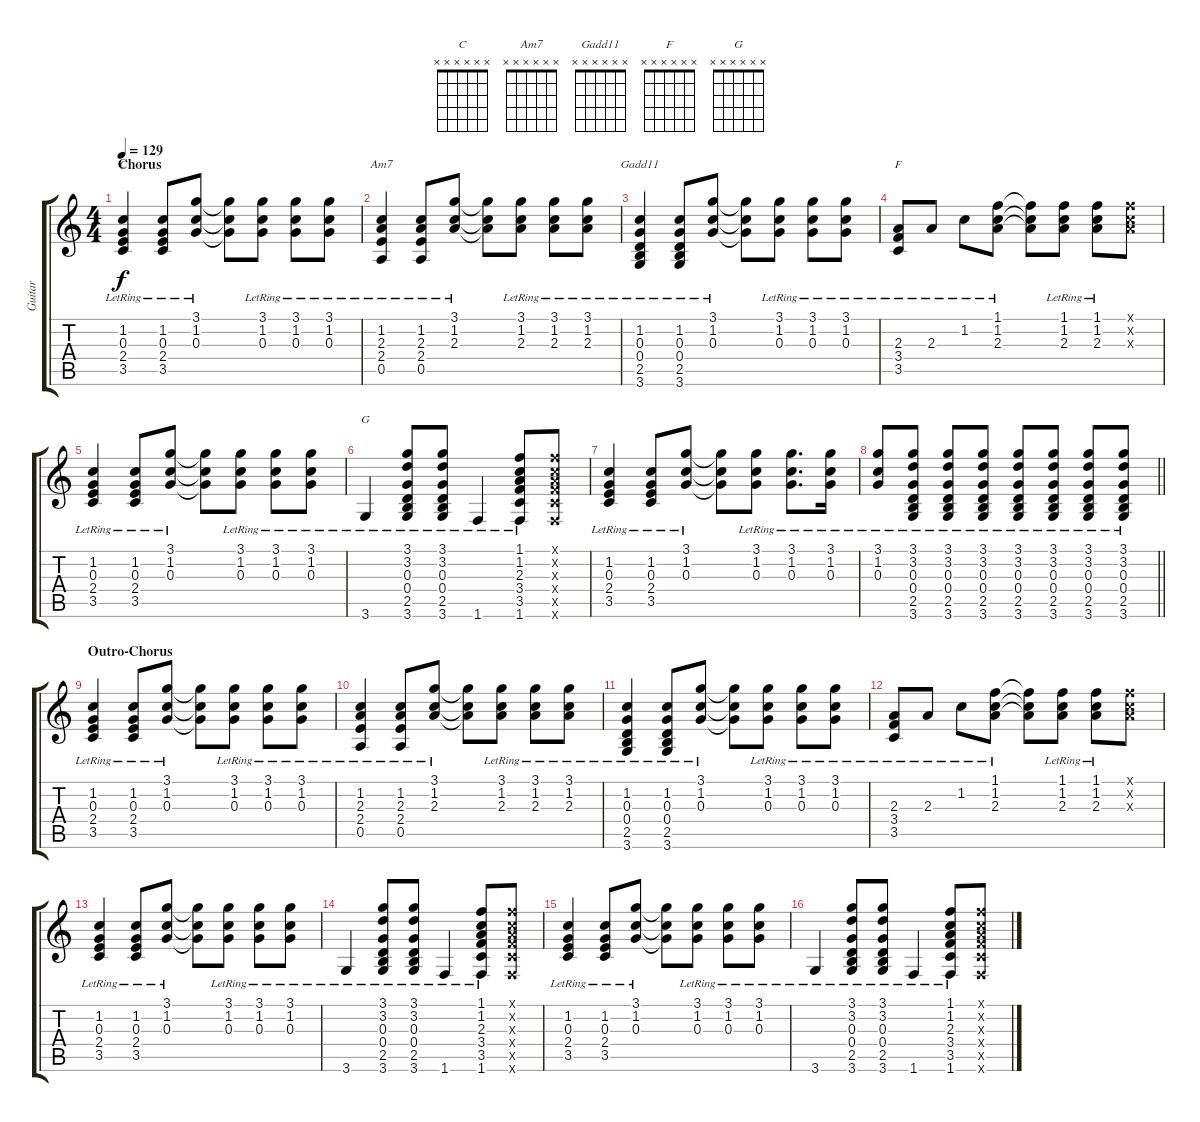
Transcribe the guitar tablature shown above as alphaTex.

\track ("Guitar" "Guitar") {instrument electricguitarclean}
\staff {score tabs}
\tuning (E4 B3 G3 D3 A2 E2) {hide}
\chord ("C" x x x x x x)
\chord ("Am7" x x x x x x)
\chord ("Gadd11" x x x x x x)
\chord ("F" x x x x x x)
\chord ("G" x x x x x x)
\ts (4 4)
\section ("" "Chorus")
\tempo 129
\clef g2
\ks c
(1.2{lr} 0.3{lr} 2.4{lr} 3.5{lr}).4{ch "C" dy f} (1.2{lr} 0.3{lr} 2.4{lr} 3.5{lr}).8 (3.1{lr} 1.2{lr} 0.3{lr}).8 (3.1{t} 1.2{t} 0.3{t}).8 (3.1{lr} 1.2{lr} 0.3{lr}).8 (3.1{lr} 1.2{lr} 0.3{lr}).8 (3.1{lr} 1.2{lr} 0.3{lr}).8 |
(1.2{lr} 2.3{lr} 2.4{lr} 0.5{lr}).4{ch "Am7"} (1.2{lr} 2.3{lr} 2.4{lr} 0.5{lr}).8 (3.1{lr} 1.2{lr} 2.3{lr}).8 (3.1{t} 1.2{t} 2.3{t}).8 (3.1{lr} 1.2{lr} 2.3{lr}).8 (3.1{lr} 1.2{lr} 2.3{lr}).8 (3.1{lr} 1.2{lr} 2.3{lr}).8 |
(1.2{lr} 0.3{lr} 0.4{lr} 2.5{lr} 3.6{lr}).4{ch "Gadd11"} (1.2{lr} 0.3{lr} 0.4{lr} 2.5{lr} 3.6{lr}).8 (3.1{lr} 1.2{lr} 0.3{lr}).8 (3.1{t} 1.2{t} 0.3{t}).8 (3.1{lr} 1.2{lr} 0.3{lr}).8 (3.1{lr} 1.2{lr} 0.3{lr}).8 (3.1{lr} 1.2{lr} 0.3{lr}).8 |
(2.3{lr} 3.4{lr} 3.5{lr}).8{ch "F"} 2.3{lr}.8 1.2{lr}.8 (1.1{lr} 1.2{lr} 2.3{lr}).8 (1.1{t} 1.2{t} 2.3{t}).8 (1.1{lr} 1.2{lr} 2.3{lr}).8 (1.1{lr} 1.2{lr} 2.3{lr}).8 (1.1{x} 1.2{x} 2.3{x}).8 |
(1.2{lr} 0.3{lr} 2.4{lr} 3.5{lr}).4 (1.2{lr} 0.3{lr} 2.4{lr} 3.5{lr}).8 (3.1{lr} 1.2{lr} 0.3{lr}).8 (3.1{t} 1.2{t} 0.3{t}).8 (3.1{lr} 1.2{lr} 0.3{lr}).8 (3.1{lr} 1.2{lr} 0.3{lr}).8 (3.1{lr} 1.2{lr} 0.3{lr}).8 |
3.6{lr}.4{ch "G"} (3.1{lr} 3.2{lr} 0.3{lr} 0.4{lr} 2.5{lr} 3.6{lr}).8 (3.1{lr} 3.2{lr} 0.3{lr} 0.4{lr} 2.5{lr} 3.6{lr}).8 1.6{lr}.4 (1.1{lr} 1.2{lr} 2.3{lr} 3.4{lr} 3.5{lr} 1.6{lr}).8 (1.1{x} 1.2{x} 2.3{x} 3.4{x} 3.5{x} 1.6{x}).8 |
(1.2{lr} 0.3{lr} 2.4{lr} 3.5{lr}).4 (1.2{lr} 0.3{lr} 2.4{lr} 3.5{lr}).8 (3.1{lr} 1.2{lr} 0.3{lr}).8 (3.1{t} 1.2{t} 0.3{t}).8 (3.1{lr} 1.2{lr} 0.3{lr}).8 (3.1{lr} 1.2{lr} 0.3{lr}).8{d} (3.1{lr} 1.2{lr} 0.3{lr}).16 |
\barLineRight lightlight
(3.1{lr} 1.2{lr} 0.3{lr}).8 (3.1{lr} 3.2{lr} 0.3{lr} 0.4{lr} 2.5{lr} 3.6{lr}).8 (3.1{lr} 3.2{lr} 0.3{lr} 0.4{lr} 2.5{lr} 3.6{lr}).8 (3.1{lr} 3.2{lr} 0.3{lr} 0.4{lr} 2.5{lr} 3.6{lr}).8 (3.1{lr} 3.2{lr} 0.3{lr} 0.4{lr} 2.5{lr} 3.6{lr}).8 (3.1{lr} 3.2{lr} 0.3{lr} 0.4{lr} 2.5{lr} 3.6{lr}).8 (3.1{lr} 3.2{lr} 0.3{lr} 0.4{lr} 2.5{lr} 3.6{lr}).8 (3.1{lr} 3.2{lr} 0.3{lr} 0.4{lr} 2.5{lr} 3.6{lr}).8 |
\section ("" "Outro-Chorus")
(1.2{lr} 0.3{lr} 2.4{lr} 3.5{lr}).4 (1.2{lr} 0.3{lr} 2.4{lr} 3.5{lr}).8 (3.1{lr} 1.2{lr} 0.3{lr}).8 (3.1{t} 1.2{t} 0.3{t}).8 (3.1{lr} 1.2{lr} 0.3{lr}).8 (3.1{lr} 1.2{lr} 0.3{lr}).8 (3.1{lr} 1.2{lr} 0.3{lr}).8 |
(1.2{lr} 2.3{lr} 2.4{lr} 0.5{lr}).4 (1.2{lr} 2.3{lr} 2.4{lr} 0.5{lr}).8 (3.1{lr} 1.2{lr} 2.3{lr}).8 (3.1{t} 1.2{t} 2.3{t}).8 (3.1{lr} 1.2{lr} 2.3{lr}).8 (3.1{lr} 1.2{lr} 2.3{lr}).8 (3.1{lr} 1.2{lr} 2.3{lr}).8 |
(1.2{lr} 0.3{lr} 0.4{lr} 2.5{lr} 3.6{lr}).4 (1.2{lr} 0.3{lr} 0.4{lr} 2.5{lr} 3.6{lr}).8 (3.1{lr} 1.2{lr} 0.3{lr}).8 (3.1{t} 1.2{t} 0.3{t}).8 (3.1{lr} 1.2{lr} 0.3{lr}).8 (3.1{lr} 1.2{lr} 0.3{lr}).8 (3.1{lr} 1.2{lr} 0.3{lr}).8 |
(2.3{lr} 3.4{lr} 3.5{lr}).8 2.3{lr}.8 1.2{lr}.8 (1.1{lr} 1.2{lr} 2.3{lr}).8 (1.1{t} 1.2{t} 2.3{t}).8 (1.1{lr} 1.2{lr} 2.3{lr}).8 (1.1{lr} 1.2{lr} 2.3{lr}).8 (1.1{x} 1.2{x} 2.3{x}).8 |
(1.2{lr} 0.3{lr} 2.4{lr} 3.5{lr}).4 (1.2{lr} 0.3{lr} 2.4{lr} 3.5{lr}).8 (3.1{lr} 1.2{lr} 0.3{lr}).8 (3.1{t} 1.2{t} 0.3{t}).8 (3.1{lr} 1.2{lr} 0.3{lr}).8 (3.1{lr} 1.2{lr} 0.3{lr}).8 (3.1{lr} 1.2{lr} 0.3{lr}).8 |
3.6{lr}.4 (3.1{lr} 3.2{lr} 0.3{lr} 0.4{lr} 2.5{lr} 3.6{lr}).8 (3.1{lr} 3.2{lr} 0.3{lr} 0.4{lr} 2.5{lr} 3.6{lr}).8 1.6{lr}.4 (1.1{lr} 1.2{lr} 2.3{lr} 3.4{lr} 3.5{lr} 1.6{lr}).8 (1.1{x} 1.2{x} 2.3{x} 3.4{x} 3.5{x} 1.6{x}).8 |
(1.2{lr} 0.3{lr} 2.4{lr} 3.5{lr}).4 (1.2{lr} 0.3{lr} 2.4{lr} 3.5{lr}).8 (3.1{lr} 1.2{lr} 0.3{lr}).8 (3.1{t} 1.2{t} 0.3{t}).8 (3.1{lr} 1.2{lr} 0.3{lr}).8 (3.1{lr} 1.2{lr} 0.3{lr}).8 (3.1{lr} 1.2{lr} 0.3{lr}).8 |
3.6{lr}.4 (3.1{lr} 3.2{lr} 0.3{lr} 0.4{lr} 2.5{lr} 3.6{lr}).8 (3.1{lr} 3.2{lr} 0.3{lr} 0.4{lr} 2.5{lr} 3.6{lr}).8 1.6{lr}.4 (1.1{lr} 1.2{lr} 2.3{lr} 3.4{lr} 3.5{lr} 1.6{lr}).8 (1.1{x} 1.2{x} 2.3{x} 3.4{x} 3.5{x} 1.6{x}).8
